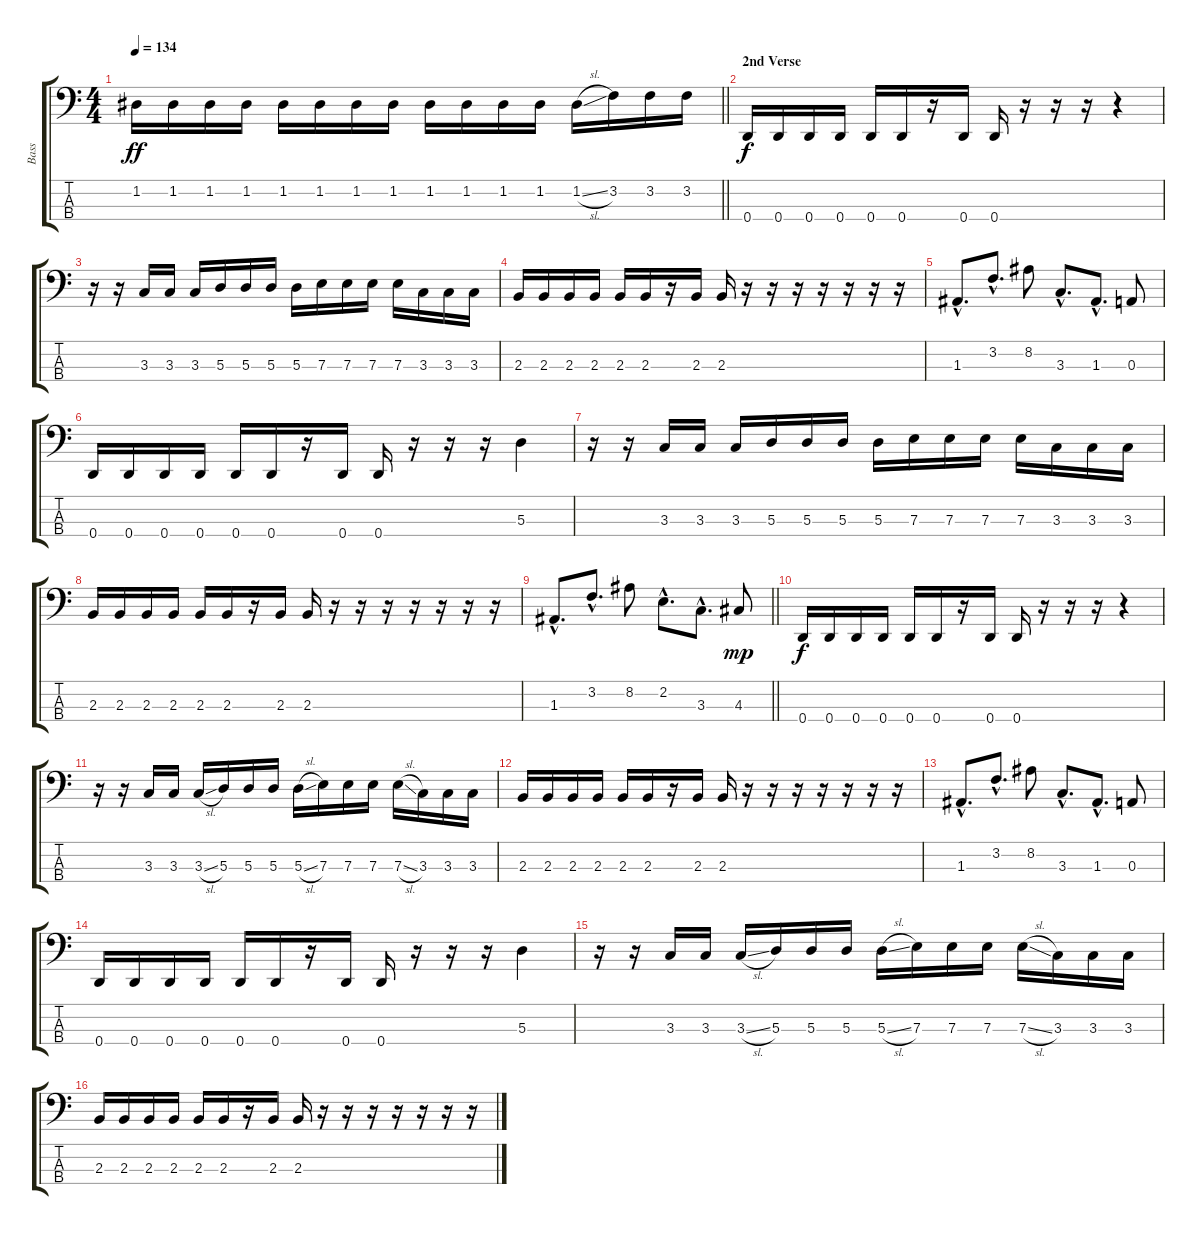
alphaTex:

\track ("Bass" "Bass") {instrument slapbass1}
\staff {score tabs}
\tuning (G2 D2 A1 D1) {hide}
\ts (4 4)
\tempo 134
\clef f4
\barLineRight lightlight
\ks c
1.2.16{dy ff} 1.2.16 1.2.16 1.2.16 1.2.16 1.2.16 1.2.16 1.2.16 1.2.16 1.2.16 1.2.16 1.2.16 1.2{sl}.16 3.2.16 3.2.16 3.2.16 |
\section ("" "2nd Verse")
0.4.16{dy f} 0.4.16 0.4.16 0.4.16 0.4.16 0.4.16 r.16 0.4.16 0.4.16 r.16 r.16 r.16 r.4 |
r.16 r.16 3.3.16 3.3.16 3.3.16 5.3.16 5.3.16 5.3.16 5.3.16 7.3.16 7.3.16 7.3.16 7.3.16 3.3.16 3.3.16 3.3.16 |
2.3.16 2.3.16 2.3.16 2.3.16 2.3.16 2.3.16 r.16 2.3.16 2.3.16 r.16 r.16 r.16 r.16 r.16 r.16 r.16 |
1.3{hac}.8{d} 3.2{hac}.8{d} 8.2.8 3.3{hac}.8{d} 1.3{hac}.8{d} 0.3.8 |
0.4.16 0.4.16 0.4.16 0.4.16 0.4.16 0.4.16 r.16 0.4.16 0.4.16 r.16 r.16 r.16 5.3.4 |
r.16 r.16 3.3.16 3.3.16 3.3.16 5.3.16 5.3.16 5.3.16 5.3.16 7.3.16 7.3.16 7.3.16 7.3.16 3.3.16 3.3.16 3.3.16 |
2.3.16 2.3.16 2.3.16 2.3.16 2.3.16 2.3.16 r.16 2.3.16 2.3.16 r.16 r.16 r.16 r.16 r.16 r.16 r.16 |
\barLineRight lightlight
1.3{hac}.8{d} 3.2{hac}.8{d} 8.2.8 2.2{hac}.8{d} 3.3{hac}.8{d} 4.3.8{dy mp} |
\section ("" "")
0.4.16{dy f} 0.4.16 0.4.16 0.4.16 0.4.16 0.4.16 r.16 0.4.16 0.4.16 r.16 r.16 r.16 r.4 |
r.16 r.16 3.3.16 3.3.16 3.3{sl}.16 5.3.16 5.3.16 5.3.16 5.3{sl}.16 7.3.16 7.3.16 7.3.16 7.3{sl}.16 3.3.16 3.3.16 3.3.16 |
2.3.16 2.3.16 2.3.16 2.3.16 2.3.16 2.3.16 r.16 2.3.16 2.3.16 r.16 r.16 r.16 r.16 r.16 r.16 r.16 |
1.3{hac}.8{d} 3.2{hac}.8{d} 8.2.8 3.3{hac}.8{d} 1.3{hac}.8{d} 0.3.8 |
0.4.16 0.4.16 0.4.16 0.4.16 0.4.16 0.4.16 r.16 0.4.16 0.4.16 r.16 r.16 r.16 5.3.4 |
r.16 r.16 3.3.16 3.3.16 3.3{sl}.16 5.3.16 5.3.16 5.3.16 5.3{sl}.16 7.3.16 7.3.16 7.3.16 7.3{sl}.16 3.3.16 3.3.16 3.3.16 |
2.3.16 2.3.16 2.3.16 2.3.16 2.3.16 2.3.16 r.16 2.3.16 2.3.16 r.16 r.16 r.16 r.16 r.16 r.16 r.16
